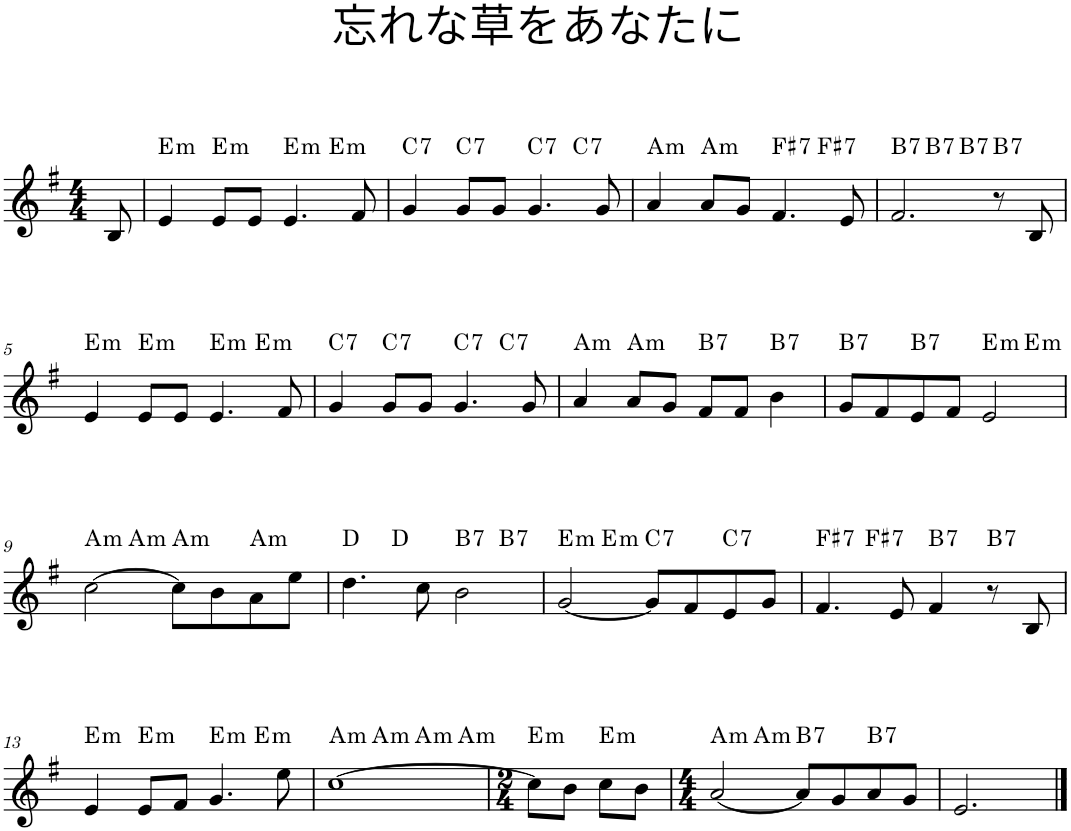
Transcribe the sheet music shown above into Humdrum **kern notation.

**kern	**harte
*part1	*part1
*staff1	*
*I"Piano	*
*I'Pno.	*
*clefG2	*
*k[f#]	*
*M4/4	*
=	=
8B/	.
=1	=1
!	!LO:H:kt=m
*^	*
4e/	2.ryy	E:min
!	!	!LO:H:kt=m
8e/L	.	E:min
8e/J	.	.
!	!	!LO:H:kt=m
4.e/	.	E:min
!	!	!LO:H:kt=m
.	4ryy	E:min
8f#/	.	.
=2	=2	=2
!	!	!LO:H:kt=7
4g/	2.ryy	C:7
!	!	!LO:H:kt=7
8g/L	.	C:7
8g/J	.	.
!	!	!LO:H:kt=7
4.g/	.	C:7
!	!	!LO:H:kt=7
.	4ryy	C:7
8g/	.	.
=3	=3	=3
!	!	!LO:H:kt=m
4a/	2.ryy	A:min
!	!	!LO:H:kt=m
8a/L	.	A:min
8g/J	.	.
!	!	!LO:H:kt=7
4.f#/	.	F#:7
!	!	!LO:H:kt=7
.	4ryy	F#:7
8e/	.	.
=4	=4	=4
!	!	!LO:H:kt=7
*	*^	*
2.f#/	4ryy	2ryy	B:7
!	!	!	!LO:H:kt=7
.	2.ryy	.	B:7
!	!	!	!LO:H:kt=7
.	.	2ryy	B:7
!	!	!	!LO:H:kt=7
8r	.	.	B:7
8B/	.	.	.
!!LO:LB:g=z	!!	!!
=5	=5	=5	=5
!	!	!	!LO:H:kt=m
*	*v	*v	*
4e/	2.ryy	E:min
!	!	!LO:H:kt=m
8e/L	.	E:min
8e/J	.	.
!	!	!LO:H:kt=m
4.e/	.	E:min
!	!	!LO:H:kt=m
.	4ryy	E:min
8f#/	.	.
=6	=6	=6
!	!	!LO:H:kt=7
4g/	2.ryy	C:7
!	!	!LO:H:kt=7
8g/L	.	C:7
8g/J	.	.
!	!	!LO:H:kt=7
4.g/	.	C:7
!	!	!LO:H:kt=7
.	4ryy	C:7
8g/	.	.
=7	=7	=7
!	!	!LO:H:kt=m
*v	*v	*
4a/	A:min
!	!LO:H:kt=m
8a/L	A:min
8g/J	.
!	!LO:H:kt=7
8f#/L	B:7
8f#/J	.
!	!LO:H:kt=7
4b\	B:7
=8	=8
!	!LO:H:kt=7
*^	*
8g/L	2.ryy	B:7
8f#/	.	.
!	!	!LO:H:kt=7
8e/	.	B:7
8f#/J	.	.
!	!	!LO:H:kt=m
2e/	.	E:min
!	!	!LO:H:kt=m
.	4ryy	E:min
!!LO:LB:g=z	!!
=9	=9	=9
!	!	!LO:H:kt=m
[>2cc\	4ryy	A:min
!	!	!LO:H:kt=m
.	2.ryy	A:min
!	!	!LO:H:kt=m
8cc\L]	.	A:min
8b\	.	.
!	!	!LO:H:kt=m
8a\	.	A:min
8ee\J	.	.
=10	=10	=10
*	*^	*
4.dd\	4ryy	2.ryy	D:maj
.	2.ryy	.	D:maj
8cc\	.	.	.
!	!	!	!LO:H:kt=7
2b\	.	.	B:7
!	!	!	!LO:H:kt=7
.	.	4ryy	B:7
=11	=11	=11	=11
!	!	!	!LO:H:kt=m
*	*v	*v	*
[<2g/	4ryy	E:min
!	!	!LO:H:kt=m
.	2.ryy	E:min
!	!	!LO:H:kt=7
8g/L]	.	C:7
8f#/	.	.
!	!	!LO:H:kt=7
8e/	.	C:7
8g/J	.	.
=12	=12	=12
!	!	!LO:H:kt=7
4.f#/	4ryy	F#:7
!	!	!LO:H:kt=7
.	2.ryy	F#:7
8e/	.	.
!	!	!LO:H:kt=7
4f#/	.	B:7
!	!	!LO:H:kt=7
8r	.	B:7
8B/	.	.
!!LO:LB:g=z	!!
=13	=13	=13
!	!	!LO:H:kt=m
4e/	2.ryy	E:min
!	!	!LO:H:kt=m
8e/L	.	E:min
8f#/J	.	.
!	!	!LO:H:kt=m
4.g/	.	E:min
!	!	!LO:H:kt=m
.	4ryy	E:min
8ee\	.	.
=14	=14	=14
!	!	!LO:H:kt=m
*^	*^	*
[1cc	4ryy	2ryy	2.ryy	A:min
!	!	!	!	!LO:H:kt=m
.	2.ryy	.	.	A:min
!	!	!	!	!LO:H:kt=m
.	.	2ryy	.	A:min
!	!	!	!	!LO:H:kt=m
.	.	.	4ryy	A:min
*v	*v	*v	*v	*
=15	=15
*M2/4	*
*^	*
*	*^	*
*	*	*^	*
!	!	!	!	!LO:H:kt=m
*v	*v	*v	*v	*
8cc\L]	E:min
8b\J	.
!	!LO:H:kt=m
8cc\L	E:min
8b\J	.
=16	=16
*M4/4	*
!	!LO:H:kt=m
*^	*
[<2a/	4ryy	A:min
!	!	!LO:H:kt=m
.	2.ryy	A:min
!	!	!LO:H:kt=7
8a/L]	.	B:7
8g/	.	.
!	!	!LO:H:kt=7
8a/	.	B:7
8g/J	.	.
*v	*v	*
=17	=17
2.e/	.
==	==
*-	*-
